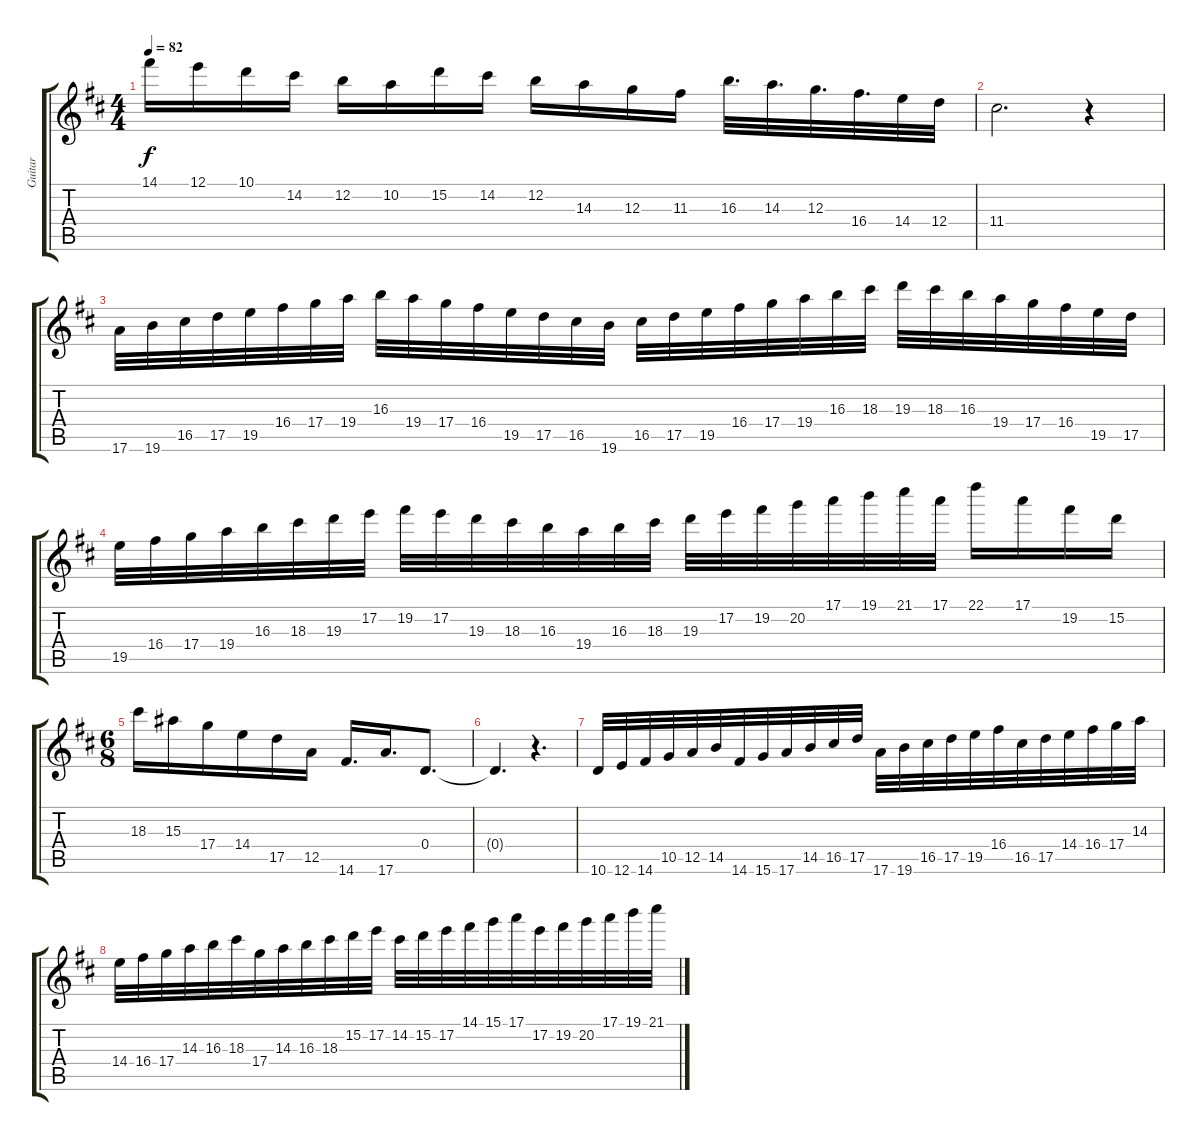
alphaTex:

\track ("Guitar" "Guitar") {instrument distortionguitar}
\staff {score tabs}
\tuning (E4 B3 G3 D3 A2 E2) {hide}
\ts (4 4)
\tempo 82
\clef g2
\ks d
14.1.16{dy f} 12.1.16 10.1.16 14.2.16 12.2.16 10.2.16 15.2.16 14.2.16 12.2.16 14.3.16 12.3.16 11.3.16 16.3.32{d} 14.3.32{d} 12.3.32{d} 16.4.32{d} 14.4.32 12.4.32 |
11.4.2{d} r.4 |
17.6.32 19.6.32 16.5.32 17.5.32 19.5.32 16.4.32 17.4.32 19.4.32 16.3.32 19.4.32 17.4.32 16.4.32 19.5.32 17.5.32 16.5.32 19.6.32 16.5.32 17.5.32 19.5.32 16.4.32 17.4.32 19.4.32 16.3.32 18.3.32 19.3.32 18.3.32 16.3.32 19.4.32 17.4.32 16.4.32 19.5.32 17.5.32 |
19.5.32 16.4.32 17.4.32 19.4.32 16.3.32 18.3.32 19.3.32 17.2.32 19.2.32 17.2.32 19.3.32 18.3.32 16.3.32 19.4.32 16.3.32 18.3.32 19.3.32 17.2.32 19.2.32 20.2.32 17.1.32 19.1.32 21.1.32 17.1.32 22.1.16 17.1.16 19.2.16 15.2.16 |
\ts (6 8)
18.3.16 15.3.16 17.4.16 14.4.16 17.5.16 12.5.16 14.6.16{d} 17.6.16{d} 0.4.8{d} |
0.4{t}.4{d} r.4{d} |
10.6.32 12.6.32 14.6.32 10.5.32 12.5.32 14.5.32 14.6.32 15.6.32 17.6.32 14.5.32 16.5.32 17.5.32 17.6.32 19.6.32 16.5.32 17.5.32 19.5.32 16.4.32 16.5.32 17.5.32 14.4.32 16.4.32 17.4.32 14.3.32 |
14.4.32 16.4.32 17.4.32 14.3.32 16.3.32 18.3.32 17.4.32 14.3.32 16.3.32 18.3.32 15.2.32 17.2.32 14.2.32 15.2.32 17.2.32 14.1.32 15.1.32 17.1.32 17.2.32 19.2.32 20.2.32 17.1.32 19.1.32 21.1.32
